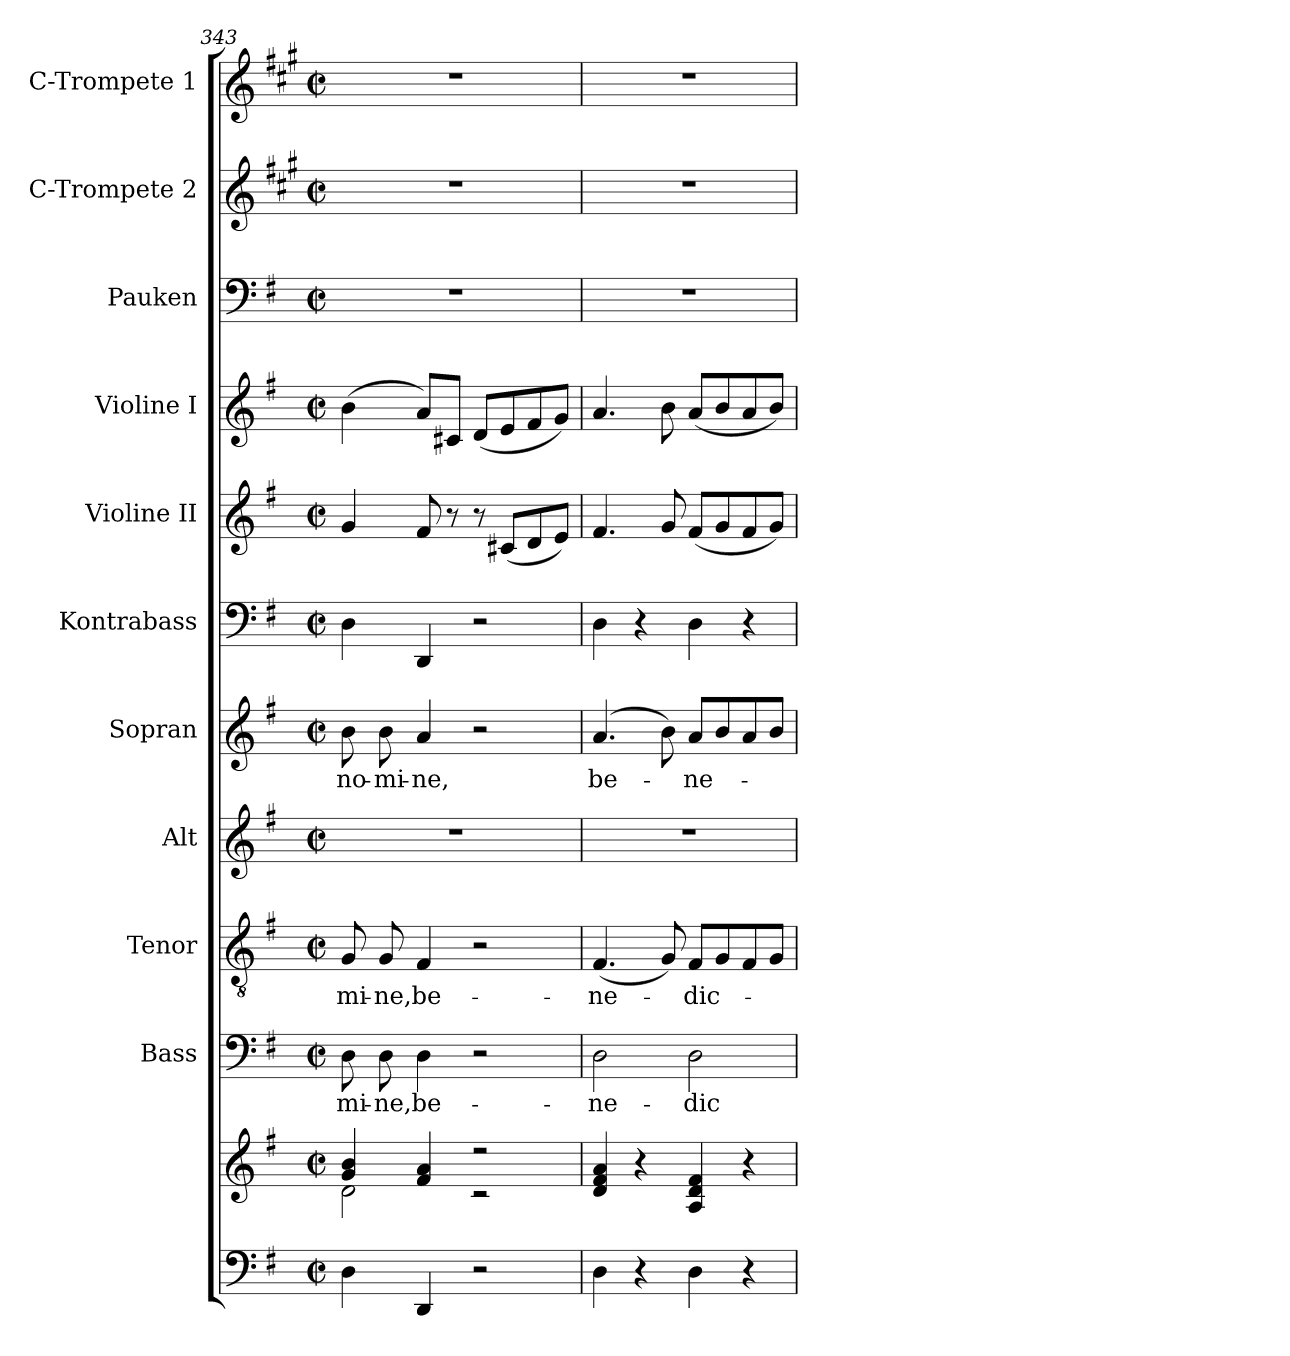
**kern	**kern	**kern	**text	**kern	**text	**kern	**kern	**text	**kern	**kern	**kern	**kern	**kern	**kern
*part11	*part11	*part10	*part10	*part9	*part9	*part8	*part7	*part7	*part6	*part5	*part4	*part3	*part2	*part1
*staff12	*staff11	*staff10	*staff10	*staff9	*staff9	*staff8	*staff7	*staff7	*staff6	*staff5	*staff4	*staff3	*staff2	*staff1
*	*	*I"Bass	*	*I"Tenor	*	*I"Alt	*I"Sopran	*	*I"Kontrabass	*I"Violine II	*I"Violine I	*I"Pauken	*I"C-Trompete 2	*I"C-Trompete 1
*	*	*I'B.	*	*I'T.	*	*I'A.	*I'S.	*	*I'Kb.	*I'Vl. II	*I'Vl. I	*I'Pk.	*I'C Trp. 2	*I'C Trp. 1
*clefF4	*clefG2	*clefF4	*	*clefGv2	*	*clefG2	*clefG2	*	*clefF4	*clefG2	*clefG2	*clefF4	*clefG2	*clefG2
*	*	*	*	*	*	*	*	*	*ITrd7c12	*	*	*	*ITrd1c2	*ITrd1c2
*k[f#]	*k[f#]	*k[f#]	*	*k[f#]	*	*k[f#]	*k[f#]	*	*k[f#]	*k[f#]	*k[f#]	*k[f#]	*k[f#]	*k[f#]
*G:	*G:	*G:	*	*G:	*	*G:	*G:	*	*G:	*G:	*G:	*G:	*G:	*G:
*M2/2	*M2/2	*M2/2	*	*M2/2	*	*M2/2	*M2/2	*	*M2/2	*M2/2	*M2/2	*M2/2	*M2/2	*M2/2
*met(c|)	*met(c|)	*met(c|)	*	*met(c|)	*	*met(c|)	*met(c|)	*	*met(c|)	*met(c|)	*met(c|)	*met(c|)	*met(c|)	*met(c|)
=343	=343	=343	=343	=343	=343	=343	=343	=343	=343	=343	=343	=343	=343	=343
*	*^	*	*	*	*	*	*	*	*	*	*	*	*	*
!	!	!	!	!LO:LY:b	!	!LO:LY:b	!	!	!LO:LY:b	!	!	!	!	!	!
4D\	4g/ 4b/	2d\	8D\	-mi-	8G/	-mi-	1r	8b\	no-	4DD\	4g/	(>4b\	1r	1r	1r
!	!	!	!	!LO:LY:b	!	!LO:LY:b	!	!	!LO:LY:b	!	!	!	!	!	!
.	.	.	8D\	-ne,	8G/	-ne,	.	8b\	-mi-	.	.	.	.	.	.
!	!	!	!	!LO:LY:b	!	!LO:LY:b	!	!	!LO:LY:b	!	!	!	!	!	!
4DD/	4f#/ 4a/	.	4D\	be-	4F#/	be-	.	4a/	-ne,	4DDD/	8f#/	8a/L)	.	.	.
.	.	.	.	.	.	.	.	.	.	.	8r	8c#X/J	.	.	.
2r	2r	2r	2r	.	2r	.	.	2r	.	2r	8r	(<8d/L	.	.	.
.	.	.	.	.	.	.	.	.	.	.	(<8c#X/L	8e/	.	.	.
.	.	.	.	.	.	.	.	.	.	.	8d/	8f#/	.	.	.
.	.	.	.	.	.	.	.	.	.	.	8e/J)	8g/J)	.	.	.
*	*v	*v	*	*	*	*	*	*	*	*	*	*	*	*	*
!!LO:PB:g=z
=344	=344	=344	=344	=344	=344	=344	=344	=344	=344	=344	=344	=344	=344	=344
!	!	!	!LO:LY:b	!	!LO:LY:b	!	!	!LO:LY:b	!	!	!	!	!	!
4D\	4d/ 4f#/ 4a/	2D\	-ne-	(<4.F#/	-ne-	1r	(4.a/	be-	4DD\	4.f#/	4.a/	1r	1r	1r
4r	4r	.	.	.	.	.	.	.	4r	.	.	.	.	.
.	.	.	.	8G/)	.	.	8b\)	.	.	8g/	8b\	.	.	.
!	!	!	!LO:LY:b	!	!LO:LY:b	!	!	!LO:LY:b	!	!	!	!	!	!
4D\	4A/ 4d/ 4f#/	2D\	-dic-	8F#/L	-dic-	.	8a/L	-ne-	4DD\	(<8f#/L	(<8a/L	.	.	.
.	.	.	.	8G/	.	.	8b/	.	.	8g/	8b/	.	.	.
4r	4r	.	.	8F#/	.	.	8a/	.	4r	8f#/	8a/	.	.	.
.	.	.	.	8G/J	.	.	8b/J	.	.	8g/J)	8b/J)	.	.	.
=	=	=	=	=	=	=	=	=	=	=	=	=	=	=
*-	*-	*-	*-	*-	*-	*-	*-	*-	*-	*-	*-	*-	*-	*-
